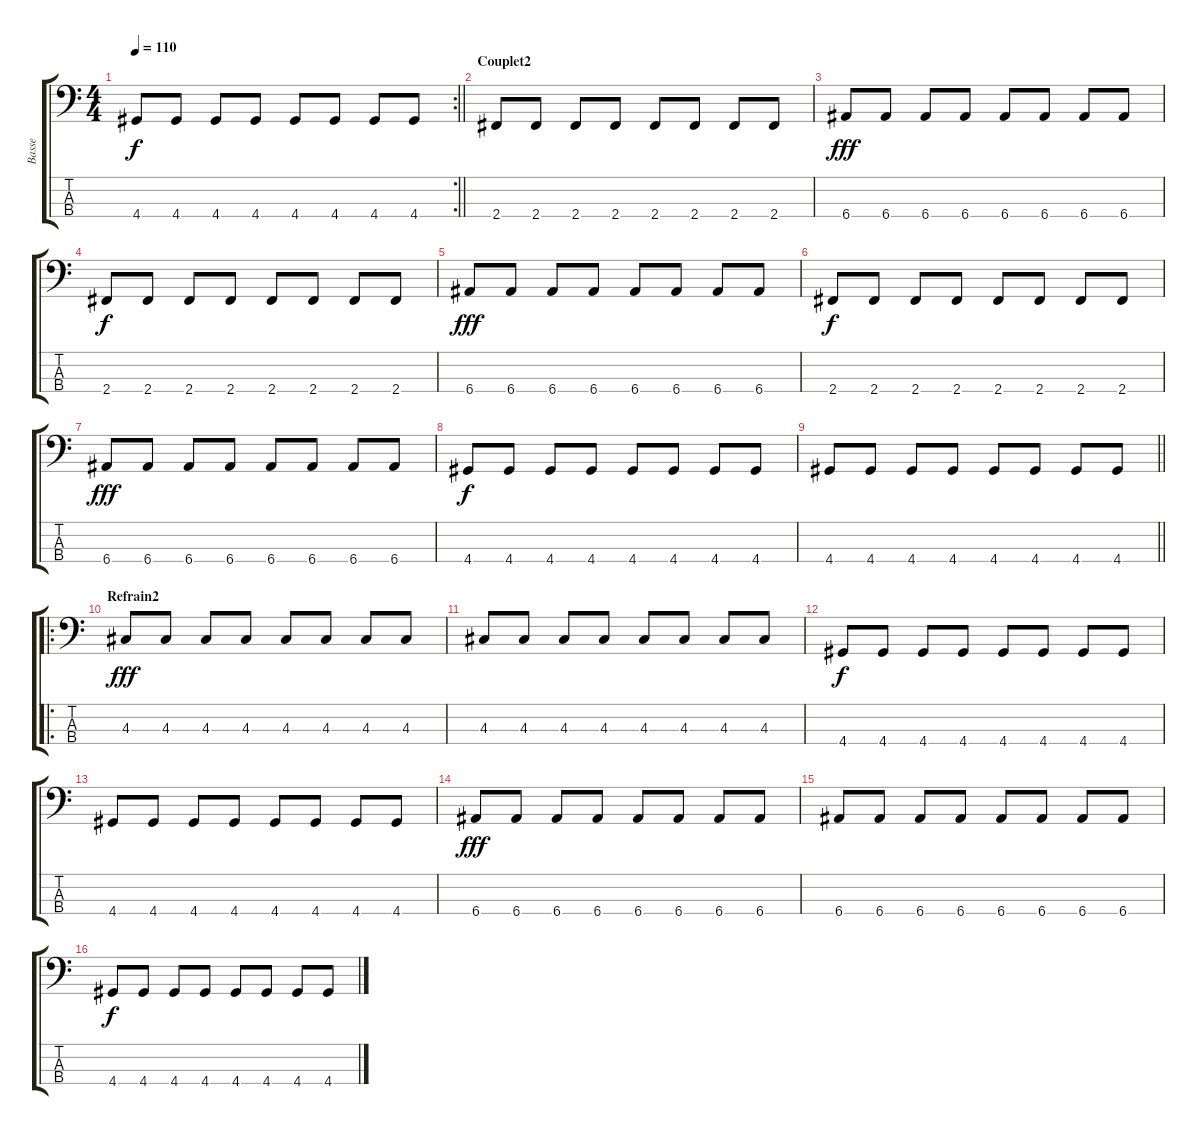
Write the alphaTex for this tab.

\track ("Basse" "Basse") {instrument electricbassfinger}
\staff {score tabs}
\tuning (G2 D2 A1 E1) {hide}
\rc 2
\ts (4 4)
\tempo 110
\clef f4
\barLineRight lightlight
\ks c
4.4.8{dy f} 4.4.8 4.4.8 4.4.8 4.4.8 4.4.8 4.4.8 4.4.8 |
\section ("" "Couplet2")
2.4.8 2.4.8 2.4.8 2.4.8 2.4.8 2.4.8 2.4.8 2.4.8 |
6.4.8{dy fff} 6.4.8 6.4.8 6.4.8 6.4.8 6.4.8 6.4.8 6.4.8 |
2.4.8{dy f} 2.4.8 2.4.8 2.4.8 2.4.8 2.4.8 2.4.8 2.4.8 |
6.4.8{dy fff} 6.4.8 6.4.8 6.4.8 6.4.8 6.4.8 6.4.8 6.4.8 |
2.4.8{dy f} 2.4.8 2.4.8 2.4.8 2.4.8 2.4.8 2.4.8 2.4.8 |
6.4.8{dy fff} 6.4.8 6.4.8 6.4.8 6.4.8 6.4.8 6.4.8 6.4.8 |
4.4.8{dy f} 4.4.8 4.4.8 4.4.8 4.4.8 4.4.8 4.4.8 4.4.8 |
\barLineRight lightlight
4.4.8 4.4.8 4.4.8 4.4.8 4.4.8 4.4.8 4.4.8 4.4.8 |
\ro
\section ("" "Refrain2")
4.3.8{dy fff} 4.3.8 4.3.8 4.3.8 4.3.8 4.3.8 4.3.8 4.3.8 |
4.3.8 4.3.8 4.3.8 4.3.8 4.3.8 4.3.8 4.3.8 4.3.8 |
4.4.8{dy f} 4.4.8 4.4.8 4.4.8 4.4.8 4.4.8 4.4.8 4.4.8 |
4.4.8 4.4.8 4.4.8 4.4.8 4.4.8 4.4.8 4.4.8 4.4.8 |
6.4.8{dy fff} 6.4.8 6.4.8 6.4.8 6.4.8 6.4.8 6.4.8 6.4.8 |
6.4.8 6.4.8 6.4.8 6.4.8 6.4.8 6.4.8 6.4.8 6.4.8 |
4.4.8{dy f} 4.4.8 4.4.8 4.4.8 4.4.8 4.4.8 4.4.8 4.4.8
